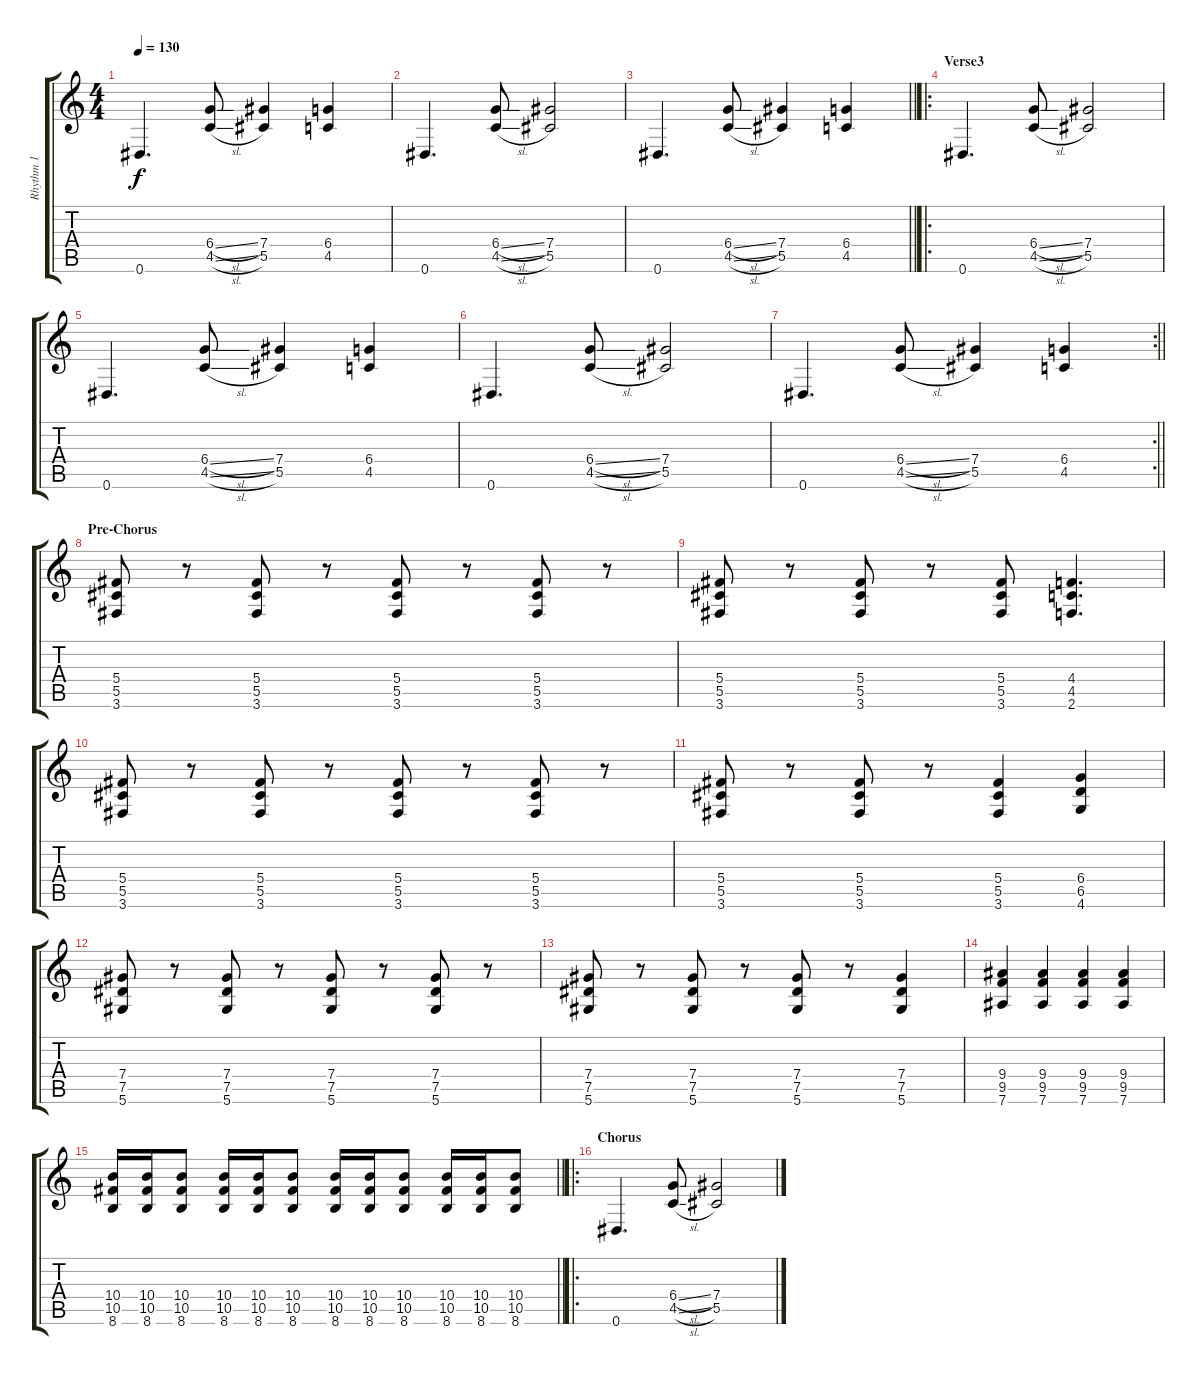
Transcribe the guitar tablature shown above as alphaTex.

\track ("Rhythm 1" "Rhythm 1") {instrument overdrivenguitar}
\staff {score tabs}
\tuning (Eb4 Bb3 Gb3 Db3 Ab2 Eb2) {hide}
\ts (4 4)
\tempo 130
\clef g2
\ks c
0.6.4{d dy f} (6.4{sl} 4.5{sl}).8 (7.4 5.5).4 (6.4 4.5).4 |
0.6.4{d} (6.4{sl} 4.5{sl}).8 (7.4 5.5).2 |
\barLineRight lightlight
0.6.4{d} (6.4{sl} 4.5{sl}).8 (7.4 5.5).4 (6.4 4.5).4 |
\ro
\section ("" "Verse3")
0.6.4{d} (6.4{sl} 4.5{sl}).8 (7.4 5.5).2 |
0.6.4{d} (6.4{sl} 4.5{sl}).8 (7.4 5.5).4 (6.4 4.5).4 |
0.6.4{d} (6.4{sl} 4.5{sl}).8 (7.4 5.5).2 |
\rc 2
\barLineRight lightlight
0.6.4{d} (6.4{sl} 4.5{sl}).8 (7.4 5.5).4 (6.4 4.5).4 |
\section ("" "Pre-Chorus")
(5.4 5.5 3.6).8 r.8 (5.4 5.5 3.6).8 r.8 (5.4 5.5 3.6).8 r.8 (5.4 5.5 3.6).8 r.8 |
(5.4 5.5 3.6).8 r.8 (5.4 5.5 3.6).8 r.8 (5.4 5.5 3.6).8 (4.4 4.5 2.6).4{d} |
(5.4 5.5 3.6).8 r.8 (5.4 5.5 3.6).8 r.8 (5.4 5.5 3.6).8 r.8 (5.4 5.5 3.6).8 r.8 |
(5.4 5.5 3.6).8 r.8 (5.4 5.5 3.6).8 r.8 (5.4 5.5 3.6).4 (6.4 6.5 4.6).4 |
(7.4 7.5 5.6).8 r.8 (7.4 7.5 5.6).8 r.8 (7.4 7.5 5.6).8 r.8 (7.4 7.5 5.6).8 r.8 |
(7.4 7.5 5.6).8 r.8 (7.4 7.5 5.6).8 r.8 (7.4 7.5 5.6).8 r.8 (7.4 7.5 5.6).4 |
(9.4 9.5 7.6).4 (9.4 9.5 7.6).4 (9.4 9.5 7.6).4 (9.4 9.5 7.6).4 |
\barLineRight lightlight
(10.4 10.5 8.6).16 (10.4 10.5 8.6).16 (10.4 10.5 8.6).8 (10.4 10.5 8.6).16 (10.4 10.5 8.6).16 (10.4 10.5 8.6).8 (10.4 10.5 8.6).16 (10.4 10.5 8.6).16 (10.4 10.5 8.6).8 (10.4 10.5 8.6).16 (10.4 10.5 8.6).16 (10.4 10.5 8.6).8 |
\ro
\section ("" "Chorus")
0.6.4{d instrument overdrivenguitar} (6.4{sl} 4.5{sl}).8 (7.4 5.5).2
